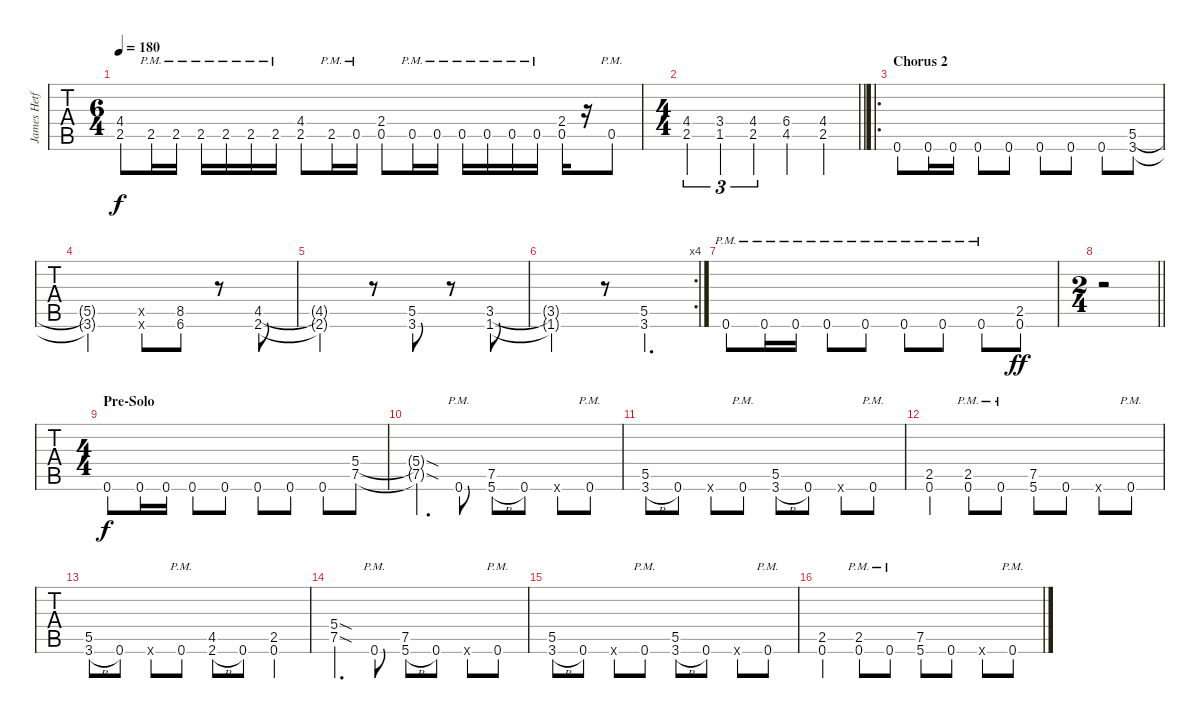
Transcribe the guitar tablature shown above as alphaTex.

\track ("James Hetfield" "James Hetf") {instrument distortionguitar}
\staff {tabs}
\tuning (E4 B3 G3 D3 A2 E2) {hide}
\ts (6 4)
\tempo 180
\clef g2
\ks c
(4.4 2.5).8{dy f} 2.5{pm}.16 2.5{pm}.16 2.5{pm}.16 2.5{pm}.16 2.5{pm}.16 2.5{pm}.16 (4.4 2.5).8 2.5{pm}.16 0.5{pm}.16 (2.4 0.5).8 0.5{pm}.16 0.5{pm}.16 0.5{pm}.16 0.5{pm}.16 0.5{pm}.16 0.5{pm}.16 (2.4 0.5).16 r.16 0.5{pm}.8 |
\ts (4 4)
\barLineRight lightlight
(4.4 2.5).4{tu (3 2)} (3.4 1.5).4{tu (3 2)} (4.4 2.5).4{tu (3 2)} (6.4 4.5).4 (4.4 2.5).4 |
\ro
\section ("" "Chorus 2")
0.6.8 0.6.16 0.6.16 0.6.8 0.6.8 0.6.8 0.6.8 0.6.8 (5.5 3.6).8 |
(5.5{t} 3.6{t}).2 (5.5{x} 3.6{x}).8 (8.5 6.6).8 r.8 (4.5 2.6).8 |
(4.5{t} 2.6{t}).2 r.8 (5.5 3.6).8 r.8 (3.5 1.6).8 |
\rc 4
(3.5{t} 1.6{t}).2 r.8 (5.5 3.6).4{d} |
0.6{pm}.8 0.6{pm}.16 0.6{pm}.16 0.6{pm}.8 0.6{pm}.8 0.6{pm}.8 0.6{pm}.8 0.6{pm}.8 (2.5{ac} 0.6{ac}).8{dy ff} |
\ts (2 4)
\barLineRight lightlight
r.2 |
\ts (4 4)
\section ("" "Pre-Solo")
0.6.8{dy f} 0.6.16 0.6.16 0.6.8 0.6.8 0.6.8 0.6.8 0.6.8 (5.4 7.5).8 |
(5.4{sod t} 7.5{sod t}).4{d} 0.6{pm}.8 (7.5 5.6{h}).8 0.6.8 0.6{x}.8 0.6{pm}.8 |
(5.5 3.6{h}).8 0.6.8 0.6{x}.8 0.6{pm}.8 (5.5 3.6{h}).8 0.6.8 0.6{x}.8 0.6{pm}.8 |
(2.5 0.6).4 (2.5{pm} 0.6{pm}).8 0.6{pm}.8 (7.5 5.6).8 0.6.8 0.6{x}.8 0.6{pm}.8 |
(5.5 3.6{h}).8 0.6.8 0.6{x}.8 0.6{pm}.8 (4.5 2.6{h}).8 0.6.8 (2.5 0.6).4 |
(5.4{sod} 7.5{sod}).4{d} 0.6{pm}.8 (7.5 5.6{h}).8 0.6.8 0.6{x}.8 0.6{pm}.8 |
(5.5 3.6{h}).8 0.6.8 0.6{x}.8 0.6{pm}.8 (5.5 3.6{h}).8 0.6.8 0.6{x}.8 0.6{pm}.8 |
(2.5 0.6).4 (2.5{pm} 0.6{pm}).8 0.6{pm}.8 (7.5 5.6).8 0.6.8 0.6{x}.8 0.6{pm}.8
